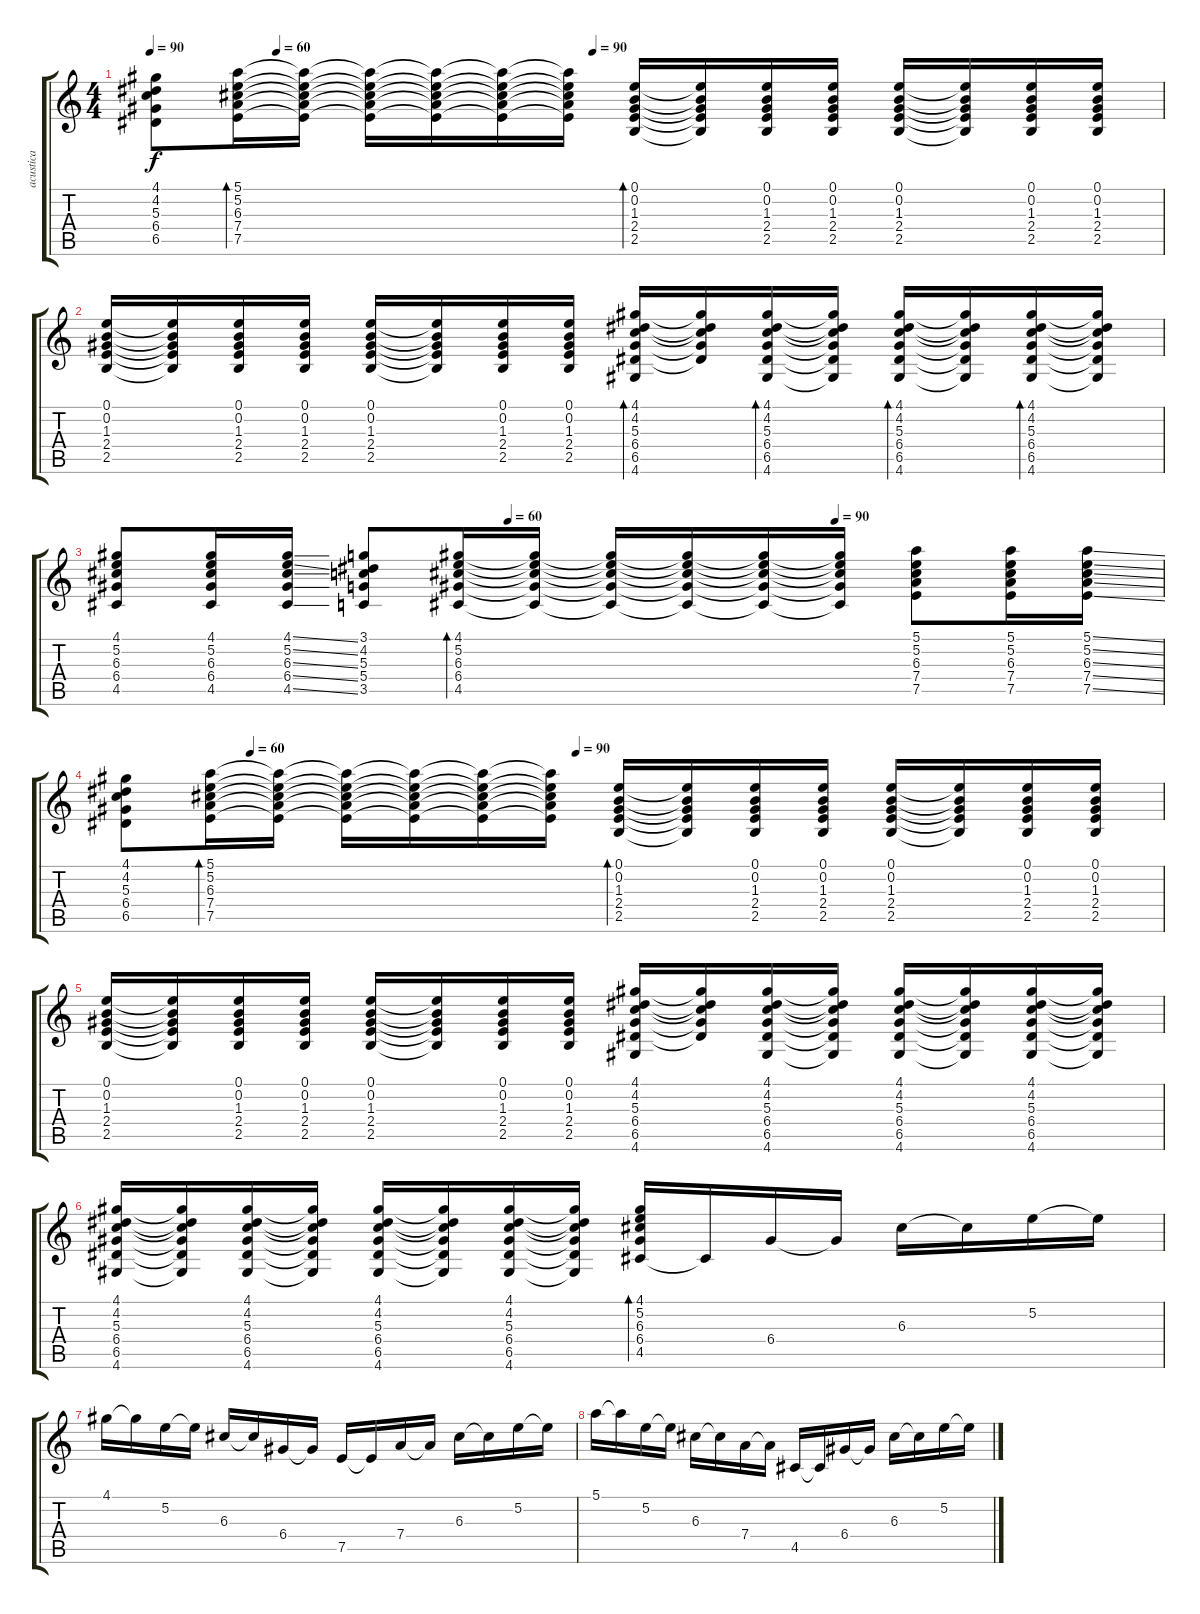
\track ("acustica" "acustica") {instrument acousticguitarnylon}
\staff {score tabs}
\tuning (E4 B3 G3 D3 A2 E2) {hide}
\ts (4 4)
\tempo 90
\tempo (60 0.125)
\tempo (90 0.4375)
\clef g2
\ks c
(4.1 4.2 5.3 6.4 6.5).8{dy f} (5.1 5.2 6.3 7.4 7.5).16{bd 480} (5.1{t} 5.2{t} 6.3{t} 7.4{t} 7.5{t}).16 (5.1{t} 5.2{t} 6.3{t} 7.4{t} 7.5{t}).16 (5.1{t} 5.2{t} 6.3{t} 7.4{t} 7.5{t}).16 (5.1{t} 5.2{t} 6.3{t} 7.4{t} 7.5{t}).16 (5.1{t} 5.2{t} 6.3{t} 7.4{t} 7.5{t}).16 (0.1 0.2 1.3 2.4 2.5).16{bd 480} (0.1{t} 0.2{t} 1.3{t} 2.4{t} 2.5{t}).16 (0.1 0.2 1.3 2.4 2.5).16 (0.1 0.2 1.3 2.4 2.5).16 (0.1 0.2 1.3 2.4 2.5).16 (0.1{t} 0.2{t} 1.3{t} 2.4{t} 2.5{t}).16 (0.1 0.2 1.3 2.4 2.5).16 (0.1 0.2 1.3 2.4 2.5).16 |
(0.1 0.2 1.3 2.4 2.5).16 (0.1{t} 0.2{t} 1.3{t} 2.4{t} 2.5{t}).16 (0.1 0.2 1.3 2.4 2.5).16 (0.1 0.2 1.3 2.4 2.5).16 (0.1 0.2 1.3 2.4 2.5).16 (0.1{t} 0.2{t} 1.3{t} 2.4{t} 2.5{t}).16 (0.1 0.2 1.3 2.4 2.5).16 (0.1 0.2 1.3 2.4 2.5).16 (4.1 4.2 5.3 6.4 6.5 4.6).16{bd 480} (4.1{t} 4.2{t} 5.3{t} 6.4{t} 6.5{t}).16 (4.1 4.2 5.3 6.4 6.5 4.6).16{bd 480} (4.1{t} 4.2{t} 5.3{t} 6.4{t} 6.5{t} 4.6{t}).16 (4.1 4.2 5.3 6.4 6.5 4.6).16{bd 480} (4.1{t} 4.2{t} 5.3{t} 6.4{t} 6.5{t} 4.6{t}).16 (4.1 4.2 5.3 6.4 6.5 4.6).16{bd 480} (4.1{t} 4.2{t} 5.3{t} 6.4{t} 6.5{t} 4.6{t}).16 |
\tempo (60 0.375)
\tempo (90 0.6875)
(4.1 5.2 6.3 6.4 4.5).8 (4.1 5.2 6.3 6.4 4.5).16 (4.1{ss} 5.2{ss} 6.3{ss} 6.4{ss} 4.5{ss}).16 (3.1 4.2 5.3 5.4 3.5).8 (4.1 5.2 6.3 6.4 4.5).16{bd 480} (4.1{t} 5.2{t} 6.3{t} 6.4{t} 4.5{t}).16 (4.1{t} 5.2{t} 6.3{t} 6.4{t} 4.5{t}).16 (4.1{t} 5.2{t} 6.3{t} 6.4{t} 4.5{t}).16 (4.1{t} 5.2{t} 6.3{t} 6.4{t} 4.5{t}).16 (4.1{t} 5.2{t} 6.3{t} 6.4{t} 4.5{t}).16 (5.1 5.2 6.3 7.4 7.5).8 (5.1 5.2 6.3 7.4 7.5).16 (5.1{ss} 5.2{ss} 6.3{ss} 7.4{ss} 7.5{ss}).16 |
\tempo (60 0.125)
\tempo (90 0.4375)
(4.1 4.2 5.3 6.4 6.5).8 (5.1 5.2 6.3 7.4 7.5).16{bd 480} (5.1{t} 5.2{t} 6.3{t} 7.4{t} 7.5{t}).16 (5.1{t} 5.2{t} 6.3{t} 7.4{t} 7.5{t}).16 (5.1{t} 5.2{t} 6.3{t} 7.4{t} 7.5{t}).16 (5.1{t} 5.2{t} 6.3{t} 7.4{t} 7.5{t}).16 (5.1{t} 5.2{t} 6.3{t} 7.4{t} 7.5{t}).16 (0.1 0.2 1.3 2.4 2.5).16{bd 480} (0.1{t} 0.2{t} 1.3{t} 2.4{t} 2.5{t}).16 (0.1 0.2 1.3 2.4 2.5).16 (0.1 0.2 1.3 2.4 2.5).16 (0.1 0.2 1.3 2.4 2.5).16 (0.1{t} 0.2{t} 1.3{t} 2.4{t} 2.5{t}).16 (0.1 0.2 1.3 2.4 2.5).16 (0.1 0.2 1.3 2.4 2.5).16 |
(0.1 0.2 1.3 2.4 2.5).16 (0.1{t} 0.2{t} 1.3{t} 2.4{t} 2.5{t}).16 (0.1 0.2 1.3 2.4 2.5).16 (0.1 0.2 1.3 2.4 2.5).16 (0.1 0.2 1.3 2.4 2.5).16 (0.1{t} 0.2{t} 1.3{t} 2.4{t} 2.5{t}).16 (0.1 0.2 1.3 2.4 2.5).16 (0.1 0.2 1.3 2.4 2.5).16 (4.1 4.2 5.3 6.4 6.5 4.6).16 (4.1{t} 4.2{t} 5.3{t} 6.4{t} 6.5{t}).16 (4.1 4.2 5.3 6.4 6.5 4.6).16 (4.1{t} 4.2{t} 5.3{t} 6.4{t} 6.5{t} 4.6{t}).16 (4.1 4.2 5.3 6.4 6.5 4.6).16 (4.1{t} 4.2{t} 5.3{t} 6.4{t} 6.5{t} 4.6{t}).16 (4.1 4.2 5.3 6.4 6.5 4.6).16 (4.1{t} 4.2{t} 5.3{t} 6.4{t} 6.5{t} 4.6{t}).16 |
(4.1 4.2 5.3 6.4 6.5 4.6).16 (4.1{t} 4.2{t} 5.3{t} 6.4{t} 6.5{t} 4.6{t}).16 (4.1 4.2 5.3 6.4 6.5 4.6).16 (4.1{t} 4.2{t} 5.3{t} 6.4{t} 6.5{t} 4.6{t}).16 (4.1 4.2 5.3 6.4 6.5 4.6).16 (4.1{t} 4.2{t} 5.3{t} 6.4{t} 6.5{t} 4.6{t}).16 (4.1 4.2 5.3 6.4 6.5 4.6).16 (4.1{t} 4.2{t} 5.3{t} 6.4{t} 6.5{t} 4.6{t}).16 (4.1 5.2 6.3 6.4 4.5).16{bd 480} 4.5{t}.16 6.4.16 6.4{t}.16 6.3.16 6.3{t}.16 5.2.16 5.2{t}.16 |
4.1.16 4.1{t}.16 5.2.16 5.2{t}.16 6.3.16 6.3{t}.16 6.4.16 6.4{t}.16 7.5.16 7.5{t}.16 7.4.16 7.4{t}.16 6.3.16 6.3{t}.16 5.2.16 5.2{t}.16 |
5.1.16 5.1{t}.16 5.2.16 5.2{t}.16 6.3.16 6.3{t}.16 7.4.16 7.4{t}.16 4.5.16 4.5{t}.16 6.4.16 6.4{t}.16 6.3.16 6.3{t}.16 5.2.16 5.2{t}.16
